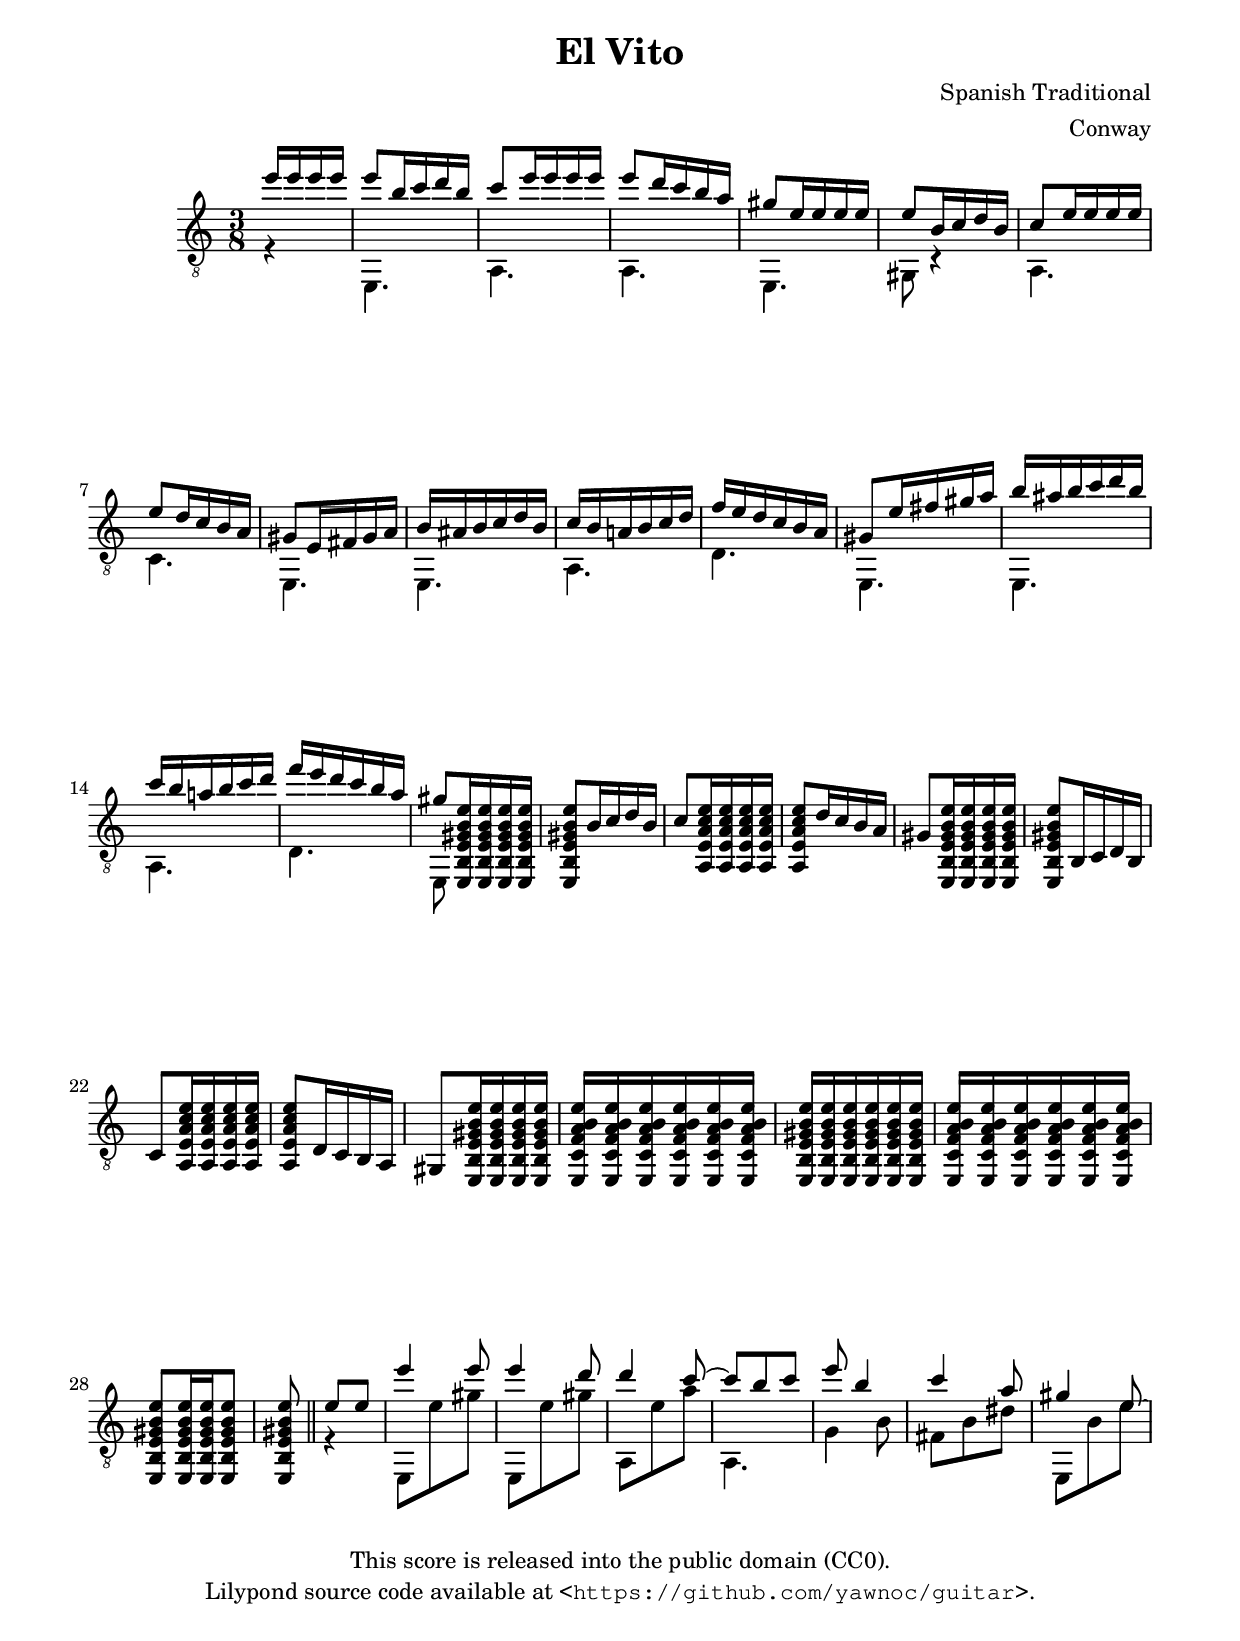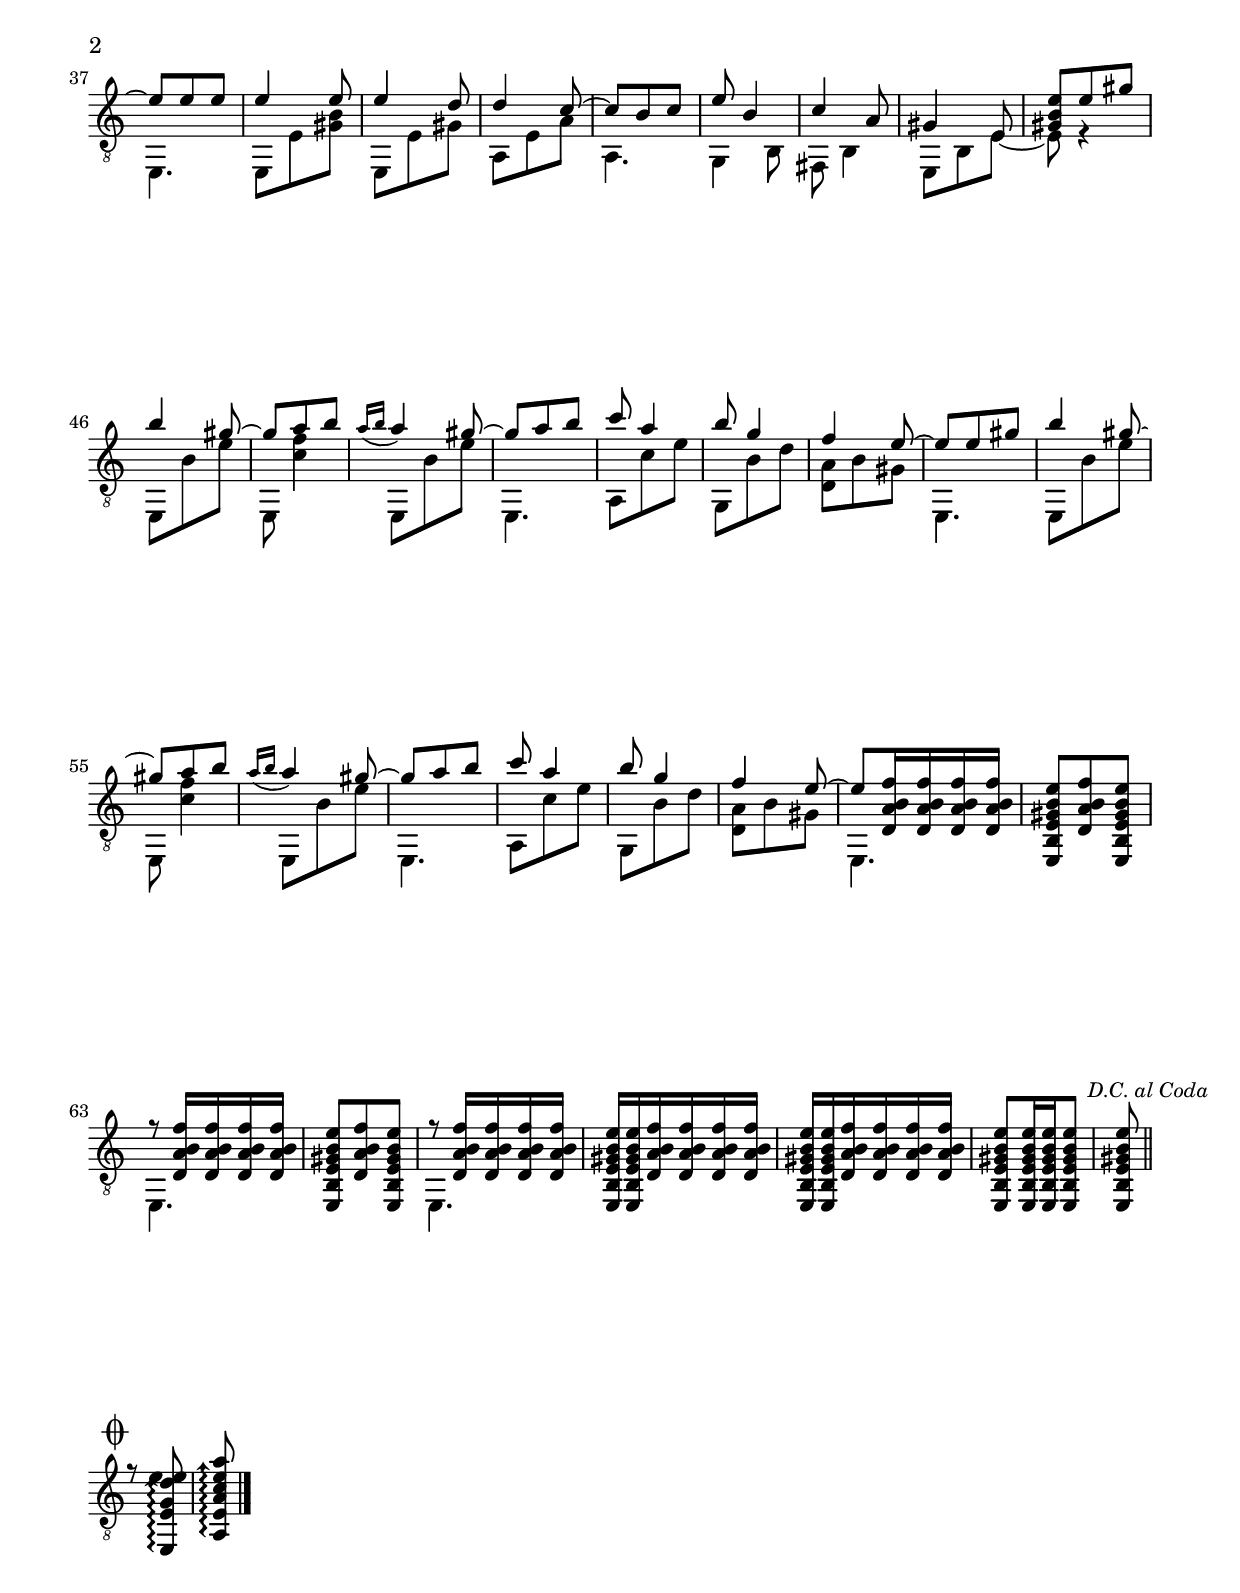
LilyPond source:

\version "2.18.2"


%%%%%%%%%%%%%%%%%%%%%%%%%%%%%%%%%%%%%%%%%%%%%%%%%%%%%%%%%%%%%%%%
% General
%%%%%%%%%%%%%%%%%%%%%%%%%%%%%%%%%%%%%%%%%%%%%%%%%%%%%%%%%%%%%%%%

\paper {
  top-margin = 1.5\cm
  left-margin = 1.5\cm
  right-margin = 1.5\cm
  bottom-margin = 1.5\cm
  ragged-last-bottom = ##f
  footnote-separator-markup = \markup { \vspace #1.5 }
}

globalSettings = {
  \accidentalStyle modern
  \compressFullBarRests
  \mergeDifferentlyHeadedOn
  \mergeDifferentlyDottedOn
  \numericTimeSignature
  \pointAndClickOff
  \override TextScript.extra-offset = #'(0 . 0.7)
  \override Score.FootnoteItem.annotation-line = ##f
}

origin-url = "https://github.com/yawnoc/guitar"

\header {
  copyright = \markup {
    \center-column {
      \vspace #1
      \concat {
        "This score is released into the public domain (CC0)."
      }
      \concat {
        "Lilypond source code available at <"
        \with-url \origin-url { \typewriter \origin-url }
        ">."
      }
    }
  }
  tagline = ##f
}

triplet = #(define-music-function
  (parser location music) (ly:music?)
  #{
    \tuplet 3/2 { $music }
  #}
)

tripletDuple = #(define-music-function
  (parser location music) (ly:music?)
  #{
    \tuplet 6/4 { $music }
  #}
)

overrideBeamedStemLengths = #(define-scheme-function
  (parser location lengths) (list?)
  #{
    \override Stem.details.beamed-lengths = $lengths
  #}
)
revertBeamedStemLengths = { \revert Stem.details.beamed-lengths }

overrideBeamVerticalPositions = #(define-scheme-function
  (parser location positions) (pair?)
  #{
    \override Beam.positions = $positions
  #}
)

%%%%%%%%%%%%%%%%%%%%%%%%%%%%%%%%%%%%%%%%%%%%%%%%%%%%%%%%%%%%%%%%
% Semantic bar lines
%%%%%%%%%%%%%%%%%%%%%%%%%%%%%%%%%%%%%%%%%%%%%%%%%%%%%%%%%%%%%%%%

barLineGoto = { \bar "||" }
barLineKeyChange = { \bar "||" }
barLineEnd = { \bar "|." }

%%%%%%%%%%%%%%%%%%%%%%%%%%%%%%%%%%%%%%%%%%%%%%%%%%%%%%%%%%%%%%%%
% Guitar notation
%%%%%%%%%%%%%%%%%%%%%%%%%%%%%%%%%%%%%%%%%%%%%%%%%%%%%%%%%%%%%%%%

stringNumbersAbove = { \set stringNumberOrientations = #'(up) }
stringNumbersBelow = { \set stringNumberOrientations = #'(down) }

fingeringAbove = { \set fingeringOrientations = #'(up) }
fingeringBelow = { \set fingeringOrientations = #'(down) }
fingeringAleft = { \set fingeringOrientations = #'(left) }
fingeringAright = { \set fingeringOrientations = #'(right) }

startGraceMusic = {
  <>(
  \override Fingering.font-size = -6
}
stopGraceMusic = {
  \revert Fingering.font-size
  <>)
}

overrideHorizontalShift = #(define-scheme-function
  (parser location distance) (number?)
  #{
    \override NoteColumn.force-hshift = $distance
  #}
)
revertHorizontalShift = { \revert NoteColumn.force-hshift }

barreSpan = #(define-music-function
  (parser location label offsetPair music)
  (string? (pair? (cons 0 0)) ly:music?)
  (let
    (
      (elements (extract-named-music music '(NoteEvent EventChord)))
    )
    (if
      (pair? elements)
      (let
        (
          (first-element (first elements))
          (last-element (last elements))
        )
        (set!
          (ly:music-property first-element 'articulations)
          (cons
            (make-music 'TextSpanEvent 'span-direction -1)
            (ly:music-property first-element 'articulations)
          )
        )
        (set!
          (ly:music-property last-element 'articulations)
          (cons
            (make-music 'TextSpanEvent 'span-direction 1)
            (ly:music-property last-element 'articulations)
          )
        )
      )
    )
  )
  #{
    \once \override TextSpanner.font-shape = #'upright
    \once \override TextSpanner.style = #'line
    \once \override TextSpanner.extra-offset = #offsetPair
    \once \override TextSpanner.bound-details = #`(
      (left
        (text . ,#{ \markup { \raise #-0.7 { #label \hspace #0.7 }} #})
        (Y . 0)
        (padding . -0.8)
        (attach-dir . -2)
      )
      (right
        (text . ,#{ \markup { \draw-line #'(0 . -1.3) } #}) ;; draw hook
        (Y . 0)
        (padding . -0.5)
        (attach-dir . 2)
      )
    )
    \once \override TextSpanner #'after-line-breaking = #(lambda (grob)
      (let*
        (
          (originalGrob (ly:grob-original grob))
          (splitGrobs (ly:spanner-broken-into originalGrob))
        )
        (if
          (and
            (>= (length splitGrobs) 2)
            (not (eq? (car (last-pair splitGrobs)) grob))
          )
          (begin
            (ly:grob-set-nested-property! grob
              '(bound-details right text)
              #{ \markup { \draw-line #'(0 . 0) } #} ;; suppress draw hook
            )
            (ly:grob-set-property! grob
              'extra-offset
              (cons
                (car offsetPair)
                (+ (cdr offsetPair) 0.7) ;; correction for suppressed hook
              )
            )
            (ly:grob-set-nested-property! grob
              '(bound-details right padding)
              #'-3 ;; increase spanner length
            )
          )
        )
      )
    )
    $music
  #}
)

barre = #(define-scheme-function
  (parser location label) (string?)
  #{
    \markup {
      \center-align {
        \hspace #0.7
        $label
      }
    }
  #}
)

nudgeNextBarre = #(define-scheme-function
  (parser location distance) (number?)
  #{
    \once \override TextScript.X-offset = $distance
  #}
)

position = #(define-scheme-function
  (parser location label) (string?)
  #{
    \markup {
      \center-align {
        \hspace #0.5
        $label
      }
    }
  #}
)

#(define-markup-command
  (markupString layout properties stringNumber) (markup?)
  (interpret-markup layout properties
    #{
      \markup \circle { \bold #stringNumber }
    #}
  )
)

#(define-markup-command
  (resonatesOn layout properties note stringNumber) (markup? markup?)
  (interpret-markup layout properties
    #{
      \markup { #note "resonates on" \markupString #stringNumber }
    #}
  )
)

%%%%%%%%%%%%%%%%%%%%%%%%%%%%%%%%%%%%%%%%%%%%%%%%%%%%%%%%%%%%%%%%
% Goto statements
%%%%%%%%%%%%%%%%%%%%%%%%%%%%%%%%%%%%%%%%%%%%%%%%%%%%%%%%%%%%%%%%

overrideGotoVisibility = {
  \once \override Score.RehearsalMark #'break-visibility = #'#(#t #t #f)
}

makeGotoMark = #(define-scheme-function
  (parser location label) (string?)
  #{
    \mark \markup { \small \italic $label }
  #}
)

simultaneousMarkSeparator = {
  \cadenzaOn
    s1073741824 % stupid, but works
  \cadenzaOff
}

coda = {
  \overrideGotoVisibility
  \mark \markup { \musicglyph #"scripts.coda" }
}

fine = {
  \overrideGotoVisibility
  \makeGotoMark Fine
}

dcAlCoda = {
  \overrideGotoVisibility
  \makeGotoMark "D.C. al Coda"
}

dcAlFine = {
  \overrideGotoVisibility
  \makeGotoMark "D.C. al Fine"
}

toCoda = {
  \overrideGotoVisibility
  \makeGotoMark "to Coda"
}



\paper {
  ragged-last = ##t
}


\header {
  title = "El Vito"
  composer = "Spanish Traditional"
  arranger = "Conway"
}


initialSignatures = {
  \clef "treble_8"
  \key a \minor
  \time 3/8
}


highVoiceMusic = {
  
  \globalSettings
  
  % Main theme high
  \partial 4
  \relative c'' {
    e16 e e e |
    e8 b16 c d b |
    c8 e16 e e e |
    e8 d16 c b a |
    gis8
  }
  
  % Main theme low
  \barNumberCheck #4
  \relative c' {
    e16 e e e |
    e8 b16 c d b |
    c8 e16 e e e |
    e8 d16 c b a |
    gis8
  }
  
  % Scale run low
  \barNumberCheck #8
  \relative c {
    e16 fis gis a |
    b ais b c d b |
    c b a b c d |
    f e d c b a |
    gis8
  }
  
  % Scale run high
  \barNumberCheck #12
  \relative c' {
    e16 fis gis a |
    b ais b c d b |
    c b a b c d |
    f e d c b a |
    gis8
  }
  
  % Strummed main theme high
  \barNumberCheck #16
  \relative c' {
    <e b gis e b e,>16
      <e b gis e b e,>
      <e b gis e b e,>
      <e b gis e b e,> |
    <e b gis e b e,>8 b16 c d b |
    c8
      <e c a e a,>16
      <e c a e a,>
      <e c a e a,>
      <e c a e a,>
    <e c a e a,>8 d16 c b a |
    gis8
  }
  
  % Strummed main theme low
  \barNumberCheck #20
  \relative c' {
    <e b gis e b e,>16
      <e b gis e b e,>
      <e b gis e b e,>
      <e b gis e b e,> |
    <e b gis e b e,>8 b,16 c d b |
    c8
      <e' c a e a,>16
      <e c a e a,>
      <e c a e a,>
      <e c a e a,>
    <e c a e a,>8 d,16 c b a |
    gis8
  }
  
  % Strummed interlude
  \barNumberCheck #24
  \relative c' {
    <e b gis e b e,>16
      <e b gis e b e,>
      <e b gis e b e,>
      <e b gis e b e,> |
    <e b a f c e,>
      <e b a f c e,>
      <e b a f c e,>
      <e b a f c e,>
      <e b a f c e,>
      <e b a f c e,> |
    <e b gis e b e,>
      <e b gis e b e,>
      <e b gis e b e,>
      <e b gis e b e,>
      <e b gis e b e,>
      <e b gis e b e,> |
    <e b a f c e,>
      <e b a f c e,>
      <e b a f c e,>
      <e b a f c e,>
      <e b a f c e,>
      <e b a f c e,> |
    <e b gis e b e,>8
      <e b gis e b e,>16
      <e b gis e b e,>
      <e b gis e b e,>8 |
    <e b gis e b e,>8
      \bar "||"
  }
  
  % Lyrical theme high
  \barNumberCheck #29
  \relative c' {
    e8 e |
    e'4 e8 |
    e4 d8 |
    d4 c8~ |
    c b c |
    e b4 |
    c4 a8 |
    gis4 e8~ |
    e
  }
  
  % Lyrical theme low
  \barNumberCheck #37
  \relative c' {
    e8 e |
    e4 e8 |
    e4 d8 |
    d4 c8~ |
    c b c |
    e b4 |
    c4 a8 |
    gis4 e8 |
    <gis b e>
  }
  
  % Bull-fighting theme
  \barNumberCheck 45
  \relative c' {
    e8 gis |
    b4 gis8~ |
    gis8 a b |
    \grace { a16_( b } a4) gis8~ |
    gis8 a b |
    c8 a4 |
    b8 g4 |
    f4 e8~ |
    e8
  }
  
  % Bull-fighting theme again
  \barNumberCheck 53
  \relative c' {
    e8 gis |
    b4 gis8~ |
    gis8 a b |
    \grace { a16_( b } a4) gis8~ |
    gis8 a b |
    c8 a4 |
    b8 g4 |
    f4 e8~ |
    e8
  }
  
  % Returning strummed interlude
  \barNumberCheck 61
  \relative c' {
    <f b, a d,>16
      <f b, a d,>
      <f b, a d,>
      <f b, a d,> |
    <e b gis e b e,>8
      <f b, a d,>
      <e b gis e b e,> |
    r8
      <f b, a d,>16
      <f b, a d,>
      <f b, a d,>
      <f b, a d,> |
    <e b gis e b e,>8
      <f b, a d,>
      <e b gis e b e,> |
    r8
      <f b, a d,>16
      <f b, a d,>
      <f b, a d,>
      <f b, a d,> |
    <e b gis e b e,>16
      <e b gis e b e,>
      <f b, a d,>
      <f b, a d,>
      <f b, a d,>
      <f b, a d,> |
    <e b gis e b e,>16
      <e b gis e b e,>
      <f b, a d,>
      <f b, a d,>
      <f b, a d,>
      <f b, a d,> |
    <e b gis e b e,>8
      <e b gis e b e,>16
      <e b gis e b e,>
      <e b gis e b e,>8 |
    <e b gis e b e,>8
      \bar "||" \dcAlCoda
  }
  
  % Finishing chords
  \break
  \simultaneousMarkSeparator
  \coda
  \barNumberCheck 69
  \relative c, {
    \arpeggioArrowUp
    r8
    <<
      { <e e' gis d' e> \arpeggio }
        \\
      { \once \hide Stem e'' }
    >> |
    <a,, e' a c e a> \arpeggio
      \bar "|."
  }
  
}


lowVoiceMusic = {
  
  \globalSettings
  
  % Main theme high
  \partial 4
  \relative c, {
    r4 |
    e4. |
    a |
    a |
    e |
  }
  
  % Main theme low
  \barNumberCheck #5
  \relative c {
    gis8 r4 |
    a4. |
    c |
    e, |
  }
  
  % Scale run low
  \barNumberCheck #9
  \relative c, {
    e4. |
    a |
    d |
    e, |
  }
  
  % Scale run high
  \barNumberCheck #13
  \relative c, {
    e4. |
    a |
    d |
    e,8
  }
  
  % Strummed main theme high
  \barNumberCheck #16
  {
    s4 |
    s4. * 3 |
    s8
  }
  
  % Strummed main theme low
  \barNumberCheck #20
  {
    s4 |
    s4. * 3 |
    s8
  }
  
  % Strummed interlude
  \barNumberCheck #24
  {
    s4 |
    s4. * 4 |
    s8
  }
  
  % Lyrical theme high
  \barNumberCheck #29
  \relative c, {
    r4 |
    e8 e'' gis |
    e,, e'' gis |
    a,, e'' a |
    a,,4. |
    g'4 b8 |
    fis b dis |
    e,, b'' e |
    e,,4. |
  }
  
  % Lyrical theme low
  \barNumberCheck #38
  \relative c, {
    e8 e' <gis b> |
    e, e' gis |
    a, e' a |
    a,4. |
    g4 b8 |
    fis8 b4 |
    e,8 b' e~ |
    e
  }
  
  % Bull-fighting theme
  \barNumberCheck 45
  \relative c, {
    r4 |
    e8 b'' e |
    e,, <c'' f>4 |
    e,,8 b'' e |
    e,,4. |
    a8 c' e |
    g,, b' d |
    <a d,> b gis |
    e,4. |
  }
  
  % Bull-fighting theme again
  \barNumberCheck 54
  \relative c, {
    e8 b'' e |
    e,, <c'' f>4 |
    e,,8 b'' e |
    e,,4. |
    a8 c' e |
    g,, b' d |
    <a d,> b gis |
    e,4. |
  }
  
  % Returning strummed interlude
  \barNumberCheck 62
  \relative c, {
    s4. |
    e4. |
    s4. |
    e4. |
    s4. * 3 |
    s8
  }
  
}


allMusic = {
  \initialSignatures
  <<
    << \highVoiceMusic >>
      \\
    << \lowVoiceMusic >>
  >>
}


\score {
  \allMusic
}
